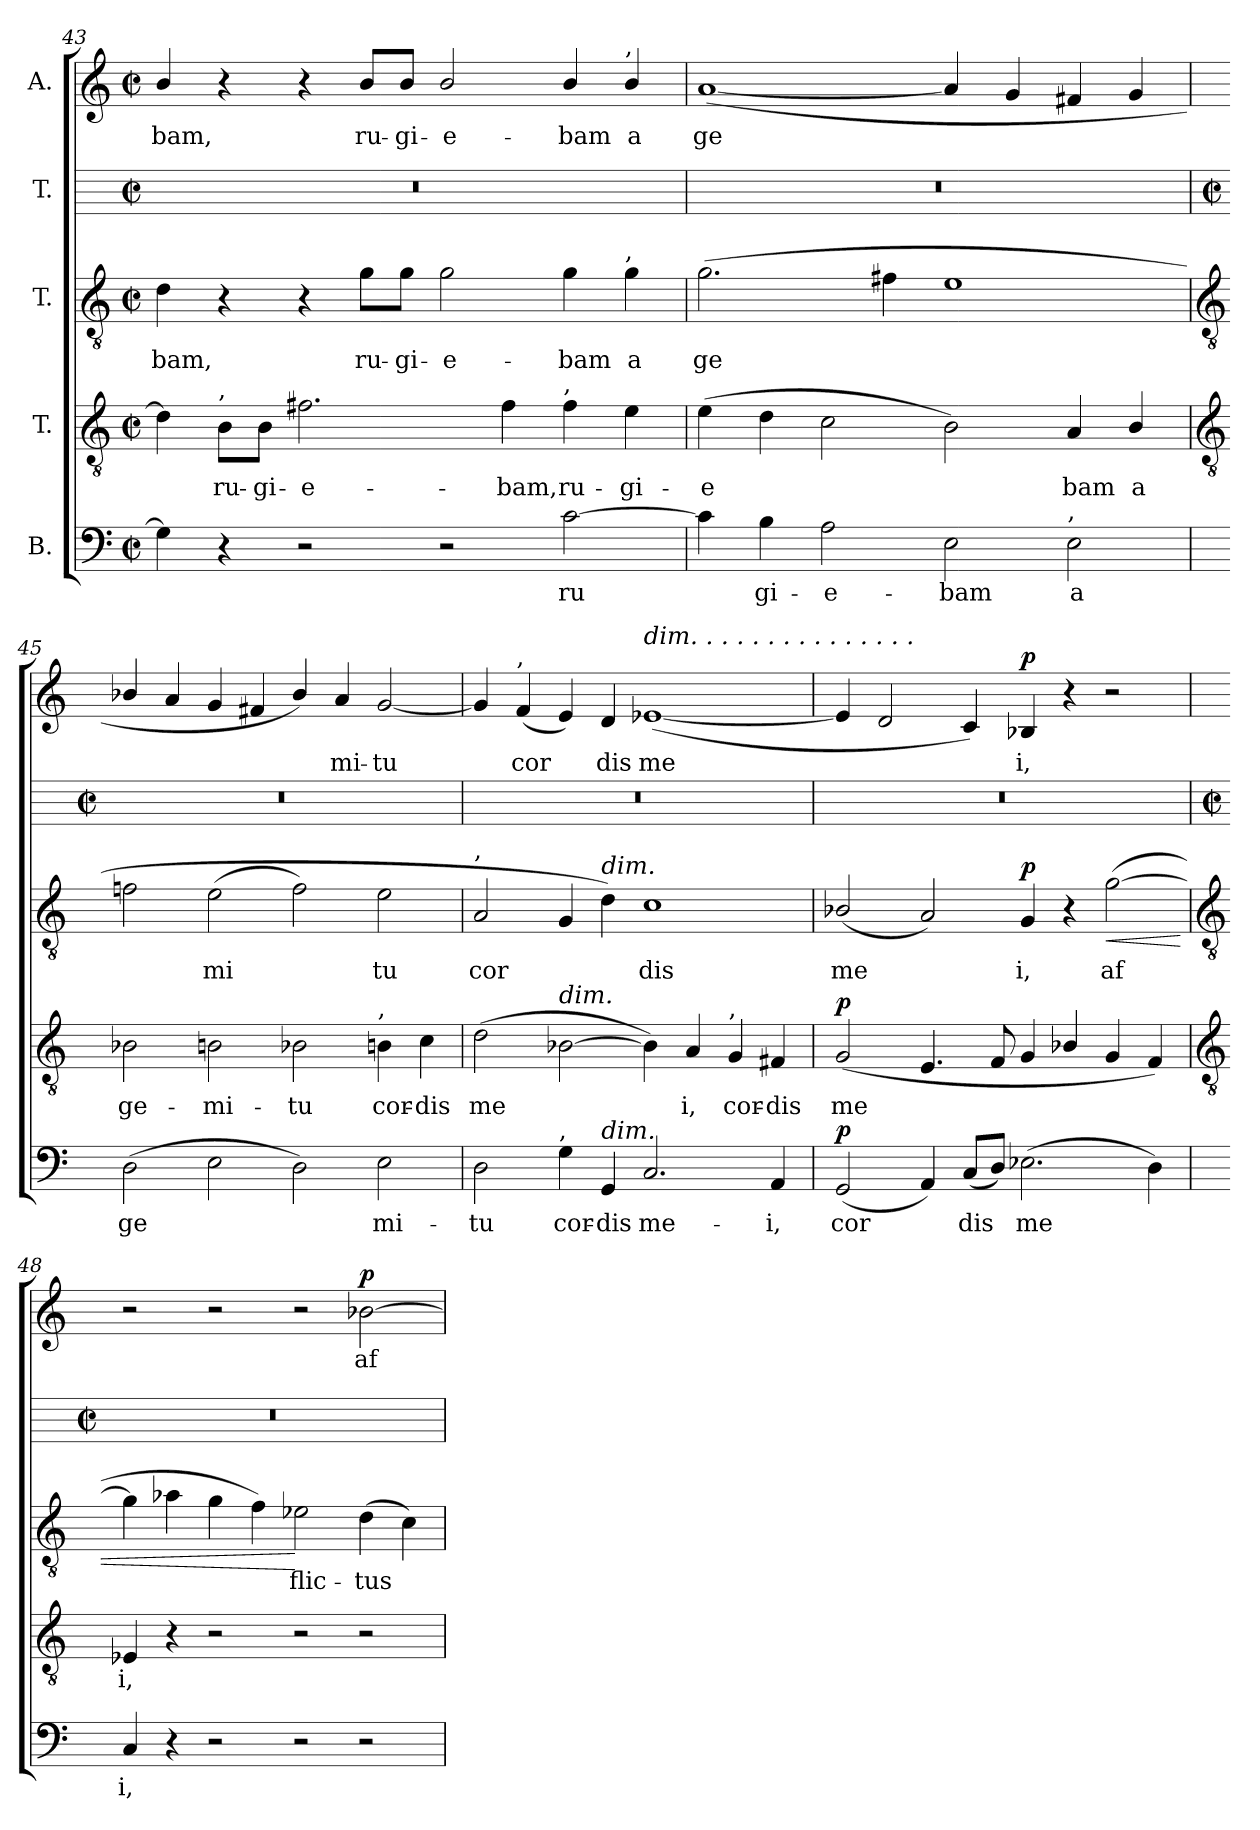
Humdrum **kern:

**kern	**text	**dynam	**kern	**text	**dynam	**kern	**text	**dynam	**kern	**kern	**text	**dynam
*part5	*part5	*part5	*part4	*part4	*part4	*part3	*part3	*part3	*part2	*part1	*part1	*part1
*staff5	*staff5	*staff5	*staff4	*staff4	*staff4	*staff3	*staff3	*staff3	*staff2	*staff1	*staff1	*staff1
*I"B.	*	*	*I"T.	*	*	*I"T.	*	*	*I"T.	*I"A.	*	*
*clefF4	*	*	*clefGv2	*	*	*clefGv2	*	*	*	*clefG2	*	*
*k[]	*	*	*k[]	*	*	*k[]	*	*	*	*k[]	*	*
*C:	*	*	*C:	*	*	*C:	*	*	*	*C:	*	*
*M4/2	*	*	*M4/2	*	*	*M4/2	*	*	*M4/2	*M4/2	*	*
*met(c|)	*	*	*met(c|)	*	*	*met(c|)	*	*	*met(c|)	*met(c|)	*	*
=43	=43	=43	=43	=43	=43	=43	=43	=43	=43	=43	=43	=43
!	!	!	!	!	!	!	!LO:LY:b	!	!	!	!LO:LY:b	!
4G]	.	.	4d]	.	.	4d	bam,	.	0r	4b/	bam,	.
!	!	!	!LO:TX:a:t=,	!	!	!	!	!	!	!	!	!
!	!	!	!	!LO:LY:b	!	!	!	!	!	!	!	!
4r	.	.	8BL	ru-	.	4r	.	.	.	4r	.	.
!	!	!	!	!LO:LY:b	!	!	!	!	!	!	!	!
.	.	.	8BJ	-gi-	.	.	.	.	.	.	.	.
!	!	!	!	!LO:LY:b	!	!	!	!	!	!	!	!
2r	.	.	2.f#X	-e-	.	4r	.	.	.	4r	.	.
!	!	!	!	!	!	!	!LO:LY:b	!	!	!	!LO:LY:b	!
.	.	.	.	.	.	8gL	ru-	.	.	8b/L	ru-	.
!	!	!	!	!	!	!	!LO:LY:b	!	!	!	!LO:LY:b	!
.	.	.	.	.	.	8gJ	-gi-	.	.	8b/J	-gi-	.
!	!	!	!	!	!	!	!LO:LY:b	!	!	!	!LO:LY:b	!
2r	.	.	.	.	.	2g	-e-	.	.	2b/	-e-	.
!	!	!	!	!LO:LY:b	!	!	!	!	!	!	!	!
.	.	.	4f#	-bam,	.	.	.	.	.	.	.	.
!	!	!	!LO:TX:a:t=,	!	!	!	!	!	!	!	!	!
!	!LO:LY:b	!	!	!LO:LY:b	!	!	!LO:LY:b	!	!	!	!LO:LY:b	!
[2c	ru	.	4f#	ru-	.	4g	-bam	.	.	4b/	-bam	.
!	!	!	!	!	!	!	!	!	!	!LO:TX:a:t=,	!	!
!	!	!	!	!	!	!LO:TX:a:t=,	!	!	!	!	!	!
!	!	!	!	!LO:LY:b	!	!	!LO:LY:b	!	!	!	!LO:LY:b	!
.	.	.	4e	-gi-	.	4g	a	.	.	4b/	a	.
=44	=44	=44	=44	=44	=44	=44	=44	=44	=44	=44	=44	=44
!	!	!	!	!LO:LY:b	!	!	!LO:LY:b	!	!	!	!LO:LY:b	!
4c]	.	.	(>4e	-e	.	(<2.g	ge	.	0r	(<[1a	ge	.
!	!LO:LY:b	!	!	!	!	!	!	!	!	!	!	!
4B	gi-	.	4d	.	.	.	.	.	.	.	.	.
!	!LO:LY:b	!	!	!	!	!	!	!	!	!	!	!
2A	-e-	.	2c	.	.	.	.	.	.	.	.	.
.	.	.	.	.	.	4f#X	.	.	.	.	.	.
!	!LO:LY:b	!	!	!	!	!	!	!	!	!	!	!
2E	-bam	.	2B)	.	.	1e	.	.	.	4a]	.	.
.	.	.	.	.	.	.	.	.	.	4g	.	.
!LO:TX:a:t=,	!	!	!	!	!	!	!	!	!	!	!	!
!	!LO:LY:b	!	!	!LO:LY:b	!	!	!	!	!	!	!	!
2E	a	.	4A	bam	.	.	.	.	.	4f#X	.	.
!	!	!	!	!LO:LY:b	!	!	!	!	!	!	!	!
.	.	.	4B/	a	.	.	.	.	.	4g	.	.
!!LO:LB:g=z
=45	=45	=45	=45	=45	=45	=45	=45	=45	=45	=45	=45	=45
*	*	*	*clefGv2	*	*	*clefGv2	*	*	*	*	*	*
*	*	*	*	*	*	*	*	*	*M4/2	*	*	*
*	*	*	*	*	*	*	*	*	*met(c|)	*	*	*
!	!LO:LY:b	!	!	!LO:LY:b	!	!	!	!	!	!	!	!
(>2D	ge	.	2B-X	ge-	.	2fn	.	.	0r	4b-X/	.	.
.	.	.	.	.	.	.	.	.	.	4a/	.	.
!	!	!	!	!LO:LY:b	!	!	!LO:LY:b	!	!	!	!	!
2E	.	.	2Bn	-mi-	.	(>2e	mi	.	.	4g/	.	.
.	.	.	.	.	.	.	.	.	.	4f#X/	.	.
!	!	!	!	!LO:LY:b	!	!	!	!	!	!	!	!
2D)	.	.	2B-X	-tu	.	2f)	.	.	.	4b-/)	.	.
!	!	!	!	!	!	!	!	!	!	!	!LO:LY:b	!
.	.	.	.	.	.	.	.	.	.	4a	mi-	.
!	!	!	!LO:TX:a:t=,	!	!	!	!	!	!	!	!	!
!	!LO:LY:b	!	!	!LO:LY:b	!	!	!LO:LY:b	!	!	!	!LO:LY:b	!
2E	mi-	.	4Bn	cor-	.	2e	tu	.	.	[2g	-tu	.
!	!	!	!	!LO:LY:b	!	!	!	!	!	!	!	!
.	.	.	4c	-dis	.	.	.	.	.	.	.	.
=46	=46	=46	=46	=46	=46	=46	=46	=46	=46	=46	=46	=46
!	!	!	!	!	!	!LO:TX:a:t=,	!	!	!	!	!	!
!	!LO:LY:b	!	!	!LO:LY:b	!	!	!LO:LY:b	!	!	!	!	!
2D	-tu	.	(>2d	me	.	2A	cor	.	0r	4g]	.	.
!	!	!	!	!	!	!	!	!	!	!LO:TX:a:t=,	!	!
!	!	!	!	!	!	!	!	!	!	!	!LO:LY:b	!
.	.	.	.	.	.	.	.	.	.	(<4f	cor	.
!	!	!	!LO:TX:a:i:t=dim.	!	!	!	!	!	!	!	!	!
!LO:TX:a:t=,	!	!	!	!	!	!	!	!	!	!	!	!
!	!LO:LY:b	!	!	!	!	!	!	!	!	!	!	!
4G	cor-	.	[2B-X	.	.	4G	.	.	.	4e)	.	.
!	!	!	!	!	!	!LO:TX:a:i:t=dim.	!	!	!	!	!	!
!LO:TX:a:i:t=dim.	!	!	!	!	!	!	!	!	!	!	!	!
!	!LO:LY:b	!	!	!	!	!	!	!	!	!	!LO:LY:b	!
4GG	-dis	.	.	.	.	4d)	.	.	.	4d	dis	.
!	!	!	!	!	!	!	!	!	!	!LO:TX:a:i:t=dim.   .   .   .   .   .   .   .   .   .   .   .   .   .   .	!	!
!	!LO:LY:b	!	!	!	!	!	!LO:LY:b	!	!	!	!LO:LY:b	!
2.C	me-	.	4B-])	.	.	1c	dis	.	.	(<[1e-X	me	.
!	!	!	!	!LO:LY:b	!	!	!	!	!	!	!	!
.	.	.	4A	i,	.	.	.	.	.	.	.	.
!	!	!	!LO:TX:a:t=,	!	!	!	!	!	!	!	!	!
!	!	!	!	!LO:LY:b	!	!	!	!	!	!	!	!
.	.	.	4G	cor-	.	.	.	.	.	.	.	.
!	!LO:LY:b	!	!	!LO:LY:b	!	!	!	!	!	!	!	!
4AA	-i,	.	4F#X	-dis	.	.	.	.	.	.	.	.
=47	=47	=47	=47	=47	=47	=47	=47	=47	=47	=47	=47	=47
!	!LO:LY:b	!LO:DY:a	!	!LO:LY:b	!LO:DY:a	!	!LO:LY:b	!	!	!	!	!
(<2GG	cor	p	(<2G	me	p	(<2B-X/	me	.	0r	4e-]	.	.
.	.	.	.	.	.	.	.	.	.	2d	.	.
4AA)	.	.	4.E	.	.	2A)	.	.	.	.	.	.
!	!LO:LY:b	!	!	!	!	!	!	!	!	!	!	!
(<8CL	dis	.	.	.	.	.	.	.	.	4c)	.	.
8DJ)	.	.	8F	.	.	.	.	.	.	.	.	.
!	!LO:LY:b	!	!	!	!	!	!LO:LY:b	!LO:DY:a	!	!	!LO:LY:b	!LO:DY:a
(>2.E-X	me	.	4G	.	.	4G	i,	p	.	4B-X	i,	p
.	.	.	4B-X/	.	.	4r	.	.	.	4r	.	.
!	!	!	!	!	!	!	!LO:LY:b	!LO:HP:b	!	!	!	!
.	.	.	4G	.	.	(>[2g	af	<	.	2r	.	.
4D)	.	.	4F)	.	.	.	.	.	.	.	.	.
!!LO:LB:g=z
=48	=48	=48	=48	=48	=48	=48	=48	=48	=48	=48	=48	=48
*	*	*	*clefGv2	*	*	*clefGv2	*	*	*	*	*	*
*	*	*	*	*	*	*	*	*	*M4/2	*	*	*
*	*	*	*	*	*	*	*	*	*met(c|)	*	*	*
!	!LO:LY:b	!	!	!LO:LY:b	!	!	!	!	!	!	!	!
4C	i,	.	4E-X	i,	.	4g]	.	.	0r	2r	.	.
4r	.	.	4r	.	.	4a-X	.	.	.	.	.	.
2r	.	.	2r	.	.	4g	.	.	.	2r	.	.
.	.	.	.	.	.	4f)	.	.	.	.	.	.
!	!	!	!	!	!	!	!LO:LY:b	!	!	!	!	!
2r	.	.	2r	.	.	2e-X	flic-	[	.	2r	.	.
!	!	!	!	!	!	!	!LO:LY:b	!	!	!	!LO:LY:b	!LO:DY:a
2r	.	.	2r	.	.	(>4d	-tus	.	.	[2b-X	af	p
.	.	.	.	.	.	4c)	.	.	.	.	.	.
=	=	=	=	=	=	=	=	=	=	=	=	=
*-	*-	*-	*-	*-	*-	*-	*-	*-	*-	*-	*-	*-
